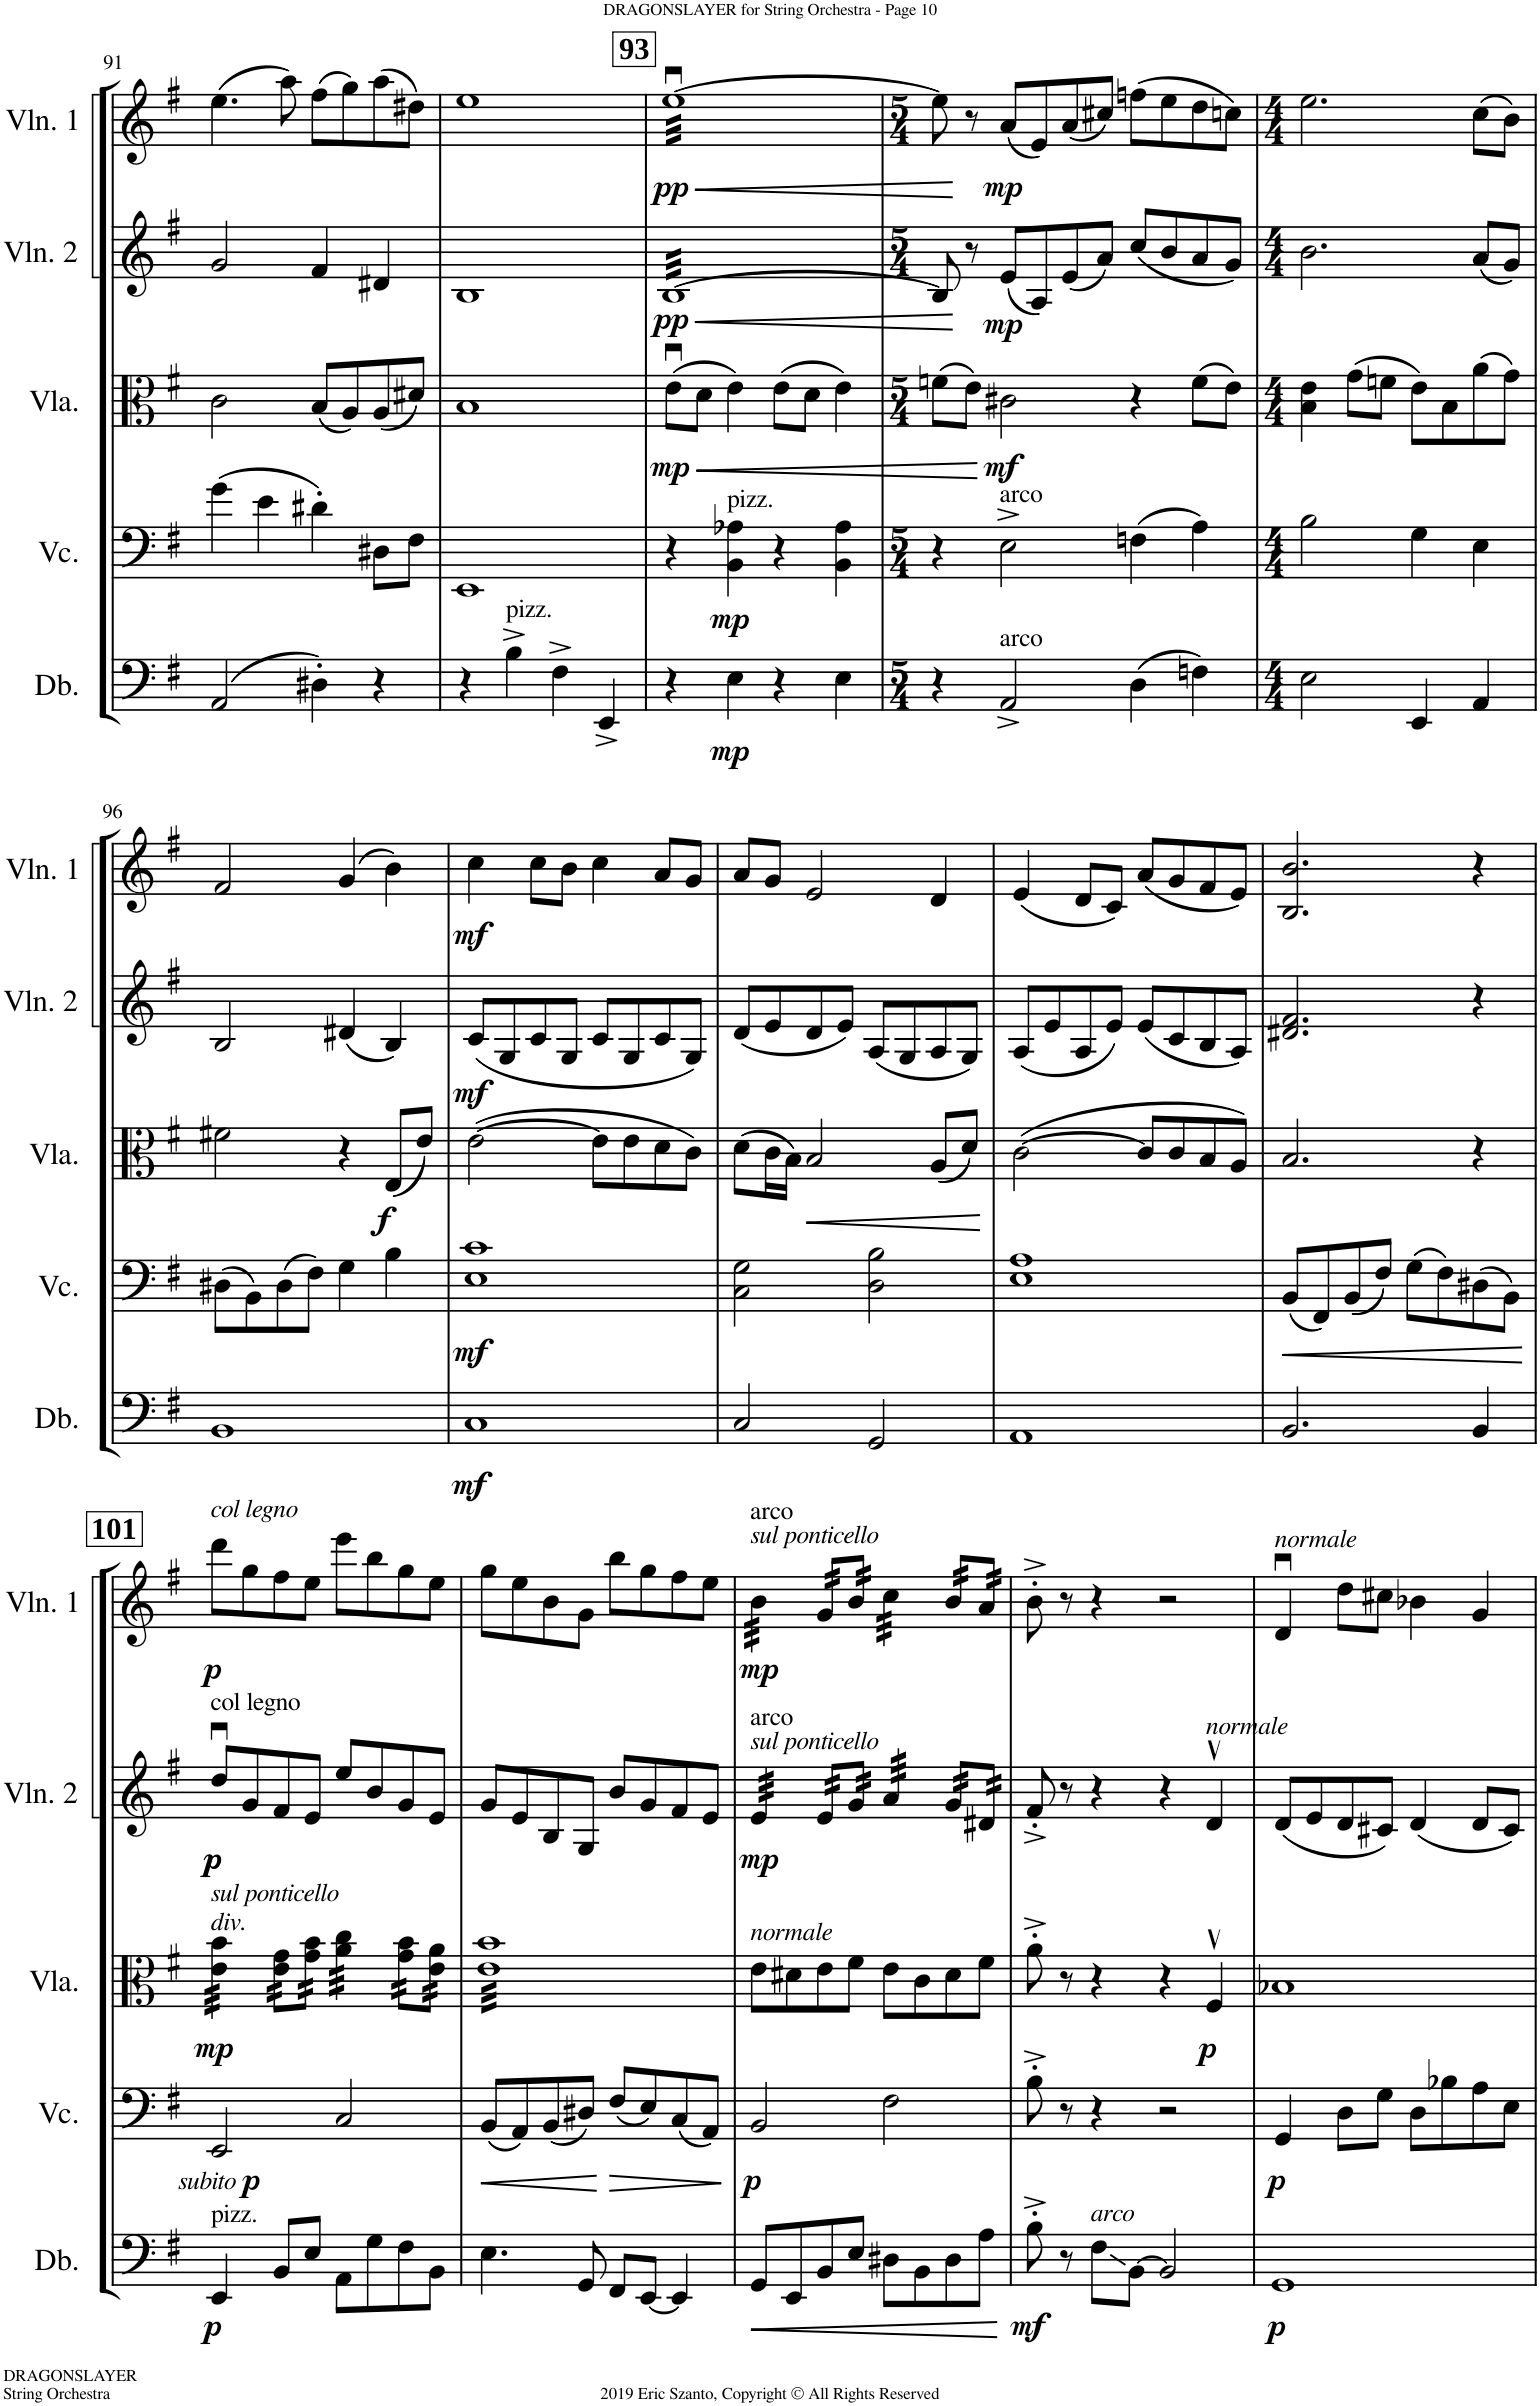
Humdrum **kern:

**kern	**dynam	**kern	**dynam	**kern	**dynam	**kern	**dynam	**kern	**dynam
*part5	*part5	*part4	*part4	*part3	*part3	*part2	*part2	*part1	*part1
*staff5	*staff5	*staff4	*staff4	*staff3	*staff3	*staff2	*staff2	*staff1	*staff1
*I"Double Bass	*	*I"Cello	*	*I"Viola	*	*I"Violin 2	*	*I"Violin 1	*
*I'Db.	*	*	*	*I'Vla.	*	*I'Vln. 2	*	*I'Vln. 1	*
!!LO:PB:g=z
*clefF4	*	*clefF4	*	*clefC3	*	*clefG2	*	*clefG2	*
*Trd7c12	*	*	*	*	*	*	*	*	*
*k[f#]	*	*k[f#]	*	*k[f#]	*	*k[f#]	*	*k[f#]	*
*M4/4	*	*M4/4	*	*M4/4	*	*M4/4	*	*M4/4	*
=91	=91	=91	=91	=91	=91	=91	=91	=91	=91
(2AA/	.	(4g\	.	2c\	.	2g/	.	(4.ee\	.
.	.	4e\	.	.	.	.	.	.	.
.	.	.	.	.	.	.	.	8aa\)	.
4D#X'\)	.	4d#X'\)	.	(8B/L	.	4f#/	.	(8ff#\L	.
.	.	.	.	8A/)	.	.	.	8gg\)	.
4r	.	8D#X\L	.	(8A/	.	4d#X/	.	(8aa\	.
.	.	8F#\J	.	8d#X/J)	.	.	.	8dd#X\J)	.
=92	=92	=92	=92	=92	=92	=92	=92	=92	=92
4r	.	1EE	.	1B	.	1B	.	1ee	.
!LO:TX:a:t=pizz.	!	!	!	!	!	!	!	!	!
4B^\	.	.	.	.	.	.	.	.	.
4F#^\	.	.	.	.	.	.	.	.	.
4EE^/	.	.	.	.	.	.	.	.	.
!!LO:REH:place=s1:a:B:cj:fs=12:t=93
=93	=93	=93	=93	=93	=93	=93	=93	=93	=93
!	!	!	!	!	!LO:DY:b	!	!LO:HP:b	!	!LO:HP:b
!	!	!	!	!	!	!	!LO:DY:n=1:b	!	!LO:DY:n=1:b
*	*	*	*	*	*	*tremolo	*	*	*
*	*	*	*	*	*	*	*	*tremolo	*
4r	.	4r	.	(8eu\L	mp	[>32BLLL	< pp	[32eeuLLL	< pp
.	.	.	.	.	.	32B	.	32eeu	.
.	.	.	.	.	.	32B	.	32eeu	.
.	.	.	.	.	.	32B	.	32eeu	.
!	!	!	!	!	!LO:HP:b	!	!	!	!
.	.	.	.	8d\J	<	32B	.	32eeu	.
.	.	.	.	.	.	32B	.	32eeu	.
.	.	.	.	.	.	32B	.	32eeu	.
.	.	.	.	.	.	32B	.	32eeu	.
!	!	!LO:TX:a:t=pizz.	!	!	!	!	!	!	!
!	!LO:DY:b	!	!LO:DY:b	!	!	!	!	!	!
4E\	mp	4BB\ 4A-X\	mp	4e\)	.	32B	.	32eeu	.
.	.	.	.	.	.	32B	.	32eeu	.
.	.	.	.	.	.	32B	.	32eeu	.
.	.	.	.	.	.	32B	.	32eeu	.
.	.	.	.	.	.	32B	.	32eeu	.
.	.	.	.	.	.	32B	.	32eeu	.
.	.	.	.	.	.	32B	.	32eeu	.
.	.	.	.	.	.	32B	.	32eeu	.
4r	.	4r	.	(8e\L	.	32B	.	32eeu	.
.	.	.	.	.	.	32B	.	32eeu	.
.	.	.	.	.	.	32B	.	32eeu	.
.	.	.	.	.	.	32B	.	32eeu	.
.	.	.	.	8d\J	.	32B	.	32eeu	.
.	.	.	.	.	.	32B	.	32eeu	.
.	.	.	.	.	.	32B	.	32eeu	.
.	.	.	.	.	.	32B	.	32eeu	.
4E\	.	4BB\ 4A-\	.	4e\)	.	32B	.	32eeu	.
.	.	.	.	.	.	32B	.	32eeu	.
.	.	.	.	.	.	32B	.	32eeu	.
.	.	.	.	.	.	32B	.	32eeu	.
.	.	.	.	.	.	32B	.	32eeu	.
.	.	.	.	.	.	32B	.	32eeu	.
.	.	.	.	.	.	32B	.	32eeu	.
.	.	.	.	.	.	32BJJJ	.	32eeuJJJ	.
*	*	*	*	*	*	*	*	*Xtremolo	*
*	*	*	*	*	*	*Xtremolo	*	*	*
=94	=94	=94	=94	=94	=94	=94	=94	=94	=94
*M5/4	*	*M5/4	*	*M5/4	*	*M5/4	*	*M5/4	*
4r	.	4r	.	(8fn\L	.	8B/]	.	8ee\]	.
.	.	.	.	8e\J)	.	8r	[	8r	[
!	!	!LO:TX:a:t=arco	!	!	!	!	!	!	!
!LO:TX:a:t=arco	!	!	!	!	!	!	!	!	!
!	!	!	!	!	!LO:DY:n=1:b	!	!LO:DY:b	!	!LO:DY:b
2AA^/	.	2E^\	.	2c#X\	[ mf	(8e/L	mp	(8a/L	mp
.	.	.	.	.	.	8A/)	.	8e/)	.
.	.	.	.	.	.	(8e/	.	(8a/	.
.	.	.	.	.	.	8a/J)	.	8cc#X/J)	.
(4D\	.	(4Fn\	.	4r	.	(8cc/L	.	(8ffn\L	.
.	.	.	.	.	.	8b/	.	8ee\	.
4Fn\)	.	4A\)	.	(8f\L	.	8a/	.	8dd\	.
.	.	.	.	8e\J)	.	8g/J)	.	8ccn\J)	.
=95	=95	=95	=95	=95	=95	=95	=95	=95	=95
*M4/4	*	*M4/4	*	*M4/4	*	*M4/4	*	*M4/4	*
2E\	.	2B\	.	4B\ 4e\	.	2.b\	.	2.ee\	.
.	.	.	.	(8g\L	.	.	.	.	.
.	.	.	.	8fn\J	.	.	.	.	.
4EE/	.	4G\	.	8e\L)	.	.	.	.	.
.	.	.	.	8B\	.	.	.	.	.
4AA/	.	4E\	.	(8a\	.	(8a/L	.	(8cc\L	.
.	.	.	.	8g\J)	.	8g/J)	.	8b\J)	.
!!LO:LB:g=z
=96	=96	=96	=96	=96	=96	=96	=96	=96	=96
1BB	.	(8D#X\L	.	2f#X\	.	2B/	.	2f#/	.
.	.	8BB\)	.	.	.	.	.	.	.
.	.	(8D#\	.	.	.	.	.	.	.
.	.	8F#\J)	.	.	.	.	.	.	.
.	.	4G\	.	4r	.	(4d#X/	.	(4g/	.
!	!	!	!	!	!LO:DY:b	!	!	!	!
.	.	4B\	.	(8E/L	f	4B/)	.	4b\)	.
.	.	.	.	8e/J)	.	.	.	.	.
=97	=97	=97	=97	=97	=97	=97	=97	=97	=97
!	!LO:DY:b	!	!LO:DY:b	!	!	!	!LO:DY:b	!	!LO:DY:b
1C	mf	1E 1c	mf	([2e\	.	(8c/L	mf	4cc\	mf
.	.	.	.	.	.	8G/	.	.	.
.	.	.	.	.	.	8c/	.	8cc\L	.
.	.	.	.	.	.	8G/J	.	8b\J	.
.	.	.	.	8e\L]	.	8c/L	.	4cc\	.
.	.	.	.	8e\	.	8G/	.	.	.
.	.	.	.	8d\	.	8c/	.	8a/L	.
.	.	.	.	8c\J)	.	8G/J)	.	8g/J	.
=98	=98	=98	=98	=98	=98	=98	=98	=98	=98
2C/	.	2C\ 2G\	.	(8d\L	.	(8d/L	.	8a/L	.
.	.	.	.	16c\L	.	8e/	.	8g/J	.
.	.	.	.	16B\JJ)	.	.	.	.	.
!	!	!	!	!	!LO:HP:b	!	!	!	!
.	.	.	.	2B/	<	8d/	.	2e/	.
.	.	.	.	.	.	8e/J)	.	.	.
2GG/	.	2D\ 2B\	.	.	.	(8A/L	.	.	.
.	.	.	.	.	.	8G/	.	.	.
.	.	.	.	(8A/L	.	8A/	.	4d/	.
.	.	.	.	8d/J)	.	8G/J)	.	.	.
.	.	.	.	.	[	.	.	.	.
=99	=99	=99	=99	=99	=99	=99	=99	=99	=99
1AA	.	1E 1A	.	([2c\	.	(8A/L	.	(4e/	.
.	.	.	.	.	.	8e/	.	.	.
.	.	.	.	.	.	8A/	.	8d/L	.
.	.	.	.	.	.	8e/J)	.	8c/J)	.
.	.	.	.	8c/L]	.	(8e/L	.	(8a/L	.
.	.	.	.	8c/	.	8c/	.	8g/	.
.	.	.	.	8B/	.	8B/	.	8f#/	.
.	.	.	.	8A/J)	.	8A/J)	.	8e/J)	.
=100	=100	=100	=100	=100	=100	=100	=100	=100	=100
!	!	!	!LO:HP:b	!	!	!	!	!	!
2.BB/	.	(8BB/L	<	2.B/	.	2.d#X/ 2.f#/	.	2.B/ 2.b/	.
.	.	8FF#/)	.	.	.	.	.	.	.
.	.	(8BB/	.	.	.	.	.	.	.
.	.	8F#/J)	.	.	.	.	.	.	.
.	.	(8G\L	.	.	.	.	.	.	.
.	.	8F#\)	.	.	.	.	.	.	.
4BB/	.	(8D#X\	.	4r	.	4r	.	4r	.
.	.	8BB\J)	.	.	.	.	.	.	.
.	.	.	[	.	.	.	.	.	.
!!LO:LB:g=z
!!LO:REH:place=s1:a:B:cj:fs=12:t=101
=101	=101	=101	=101	=101	=101	=101	=101	=101	=101
!	!	!	!	!	!	!	!	!LO:TX:a:i:t=col legno	!
!	!	!	!	!	!	!LO:TX:a:t=col legno	!	!	!
!	!	!	!	!LO:TX:a:i:t=div.	!	!	!	!	!
!	!	!	!	!LO:TX:a:i:t=sul ponticello	!	!	!	!	!
!LO:TX:a:t=pizz.	!	!	!	!	!	!	!	!	!
!	!LO:DY:b	!	!LO:DY:b	!	!	!	!	!	!
!	!	!	!LO:DY:n=1:b	!	!LO:DY:b	!	!LO:DY:b	!	!
!	!	!	!	!	!	!	!LO:DY:n=1:b	!	!LO:DY:b
*	*	*	*	*tremolo	*	*	*	*	*
4EE/	p	2EE/	other-dynamics p	32e\ 32b\LLL	mp	8dd'u/L	p p	8ddd'\L	p
.	.	.	.	32e\ 32b\	.	.	.	.	.
.	.	.	.	32e\ 32b\	.	.	.	.	.
.	.	.	.	32e\ 32b\	.	.	.	.	.
.	.	.	.	32e\ 32b\	.	8g'/	.	8gg'\	.
.	.	.	.	32e\ 32b\	.	.	.	.	.
.	.	.	.	32e\ 32b\	.	.	.	.	.
.	.	.	.	32e\ 32b\JJJ	.	.	.	.	.
8BB/L	.	.	.	32e\ 32g\LLL	.	8f#'/	.	8ff#'\	.
.	.	.	.	32e\ 32g\	.	.	.	.	.
.	.	.	.	32e\ 32g\	.	.	.	.	.
.	.	.	.	32e\ 32g\	.	.	.	.	.
8E/J	.	.	.	32g\ 32b\	.	8e'/J	.	8ee'\J	.
.	.	.	.	32g\ 32b\	.	.	.	.	.
.	.	.	.	32g\ 32b\	.	.	.	.	.
.	.	.	.	32g\ 32b\JJJ	.	.	.	.	.
8AA\L	.	2C/	.	32a\ 32cc\LLL	.	8ee'/L	.	8eee'\L	.
.	.	.	.	32a\ 32cc\	.	.	.	.	.
.	.	.	.	32a\ 32cc\	.	.	.	.	.
.	.	.	.	32a\ 32cc\	.	.	.	.	.
8G\	.	.	.	32a\ 32cc\	.	8b'/	.	8bb'\	.
.	.	.	.	32a\ 32cc\	.	.	.	.	.
.	.	.	.	32a\ 32cc\	.	.	.	.	.
.	.	.	.	32a\ 32cc\JJJ	.	.	.	.	.
8F#\	.	.	.	32g\ 32b\LLL	.	8g'/	.	8gg'\	.
.	.	.	.	32g\ 32b\	.	.	.	.	.
.	.	.	.	32g\ 32b\	.	.	.	.	.
.	.	.	.	32g\ 32b\	.	.	.	.	.
8BB\J	.	.	.	32e\ 32a\	.	8e'/J	.	8ee'\J	.
.	.	.	.	32e\ 32a\	.	.	.	.	.
.	.	.	.	32e\ 32a\	.	.	.	.	.
.	.	.	.	32e\ 32a\JJJ	.	.	.	.	.
=102	=102	=102	=102	=102	=102	=102	=102	=102	=102
!	!	!	!LO:HP:b	!	!	!	!	!	!
4.E\	.	(8BB/L	<	32e 32bLLL	.	8g'/L	.	8gg'\L	.
.	.	.	.	32e 32b	.	.	.	.	.
.	.	.	.	32e 32b	.	.	.	.	.
.	.	.	.	32e 32b	.	.	.	.	.
.	.	8AA/)	.	32e 32b	.	8e'/	.	8ee'\	.
.	.	.	.	32e 32b	.	.	.	.	.
.	.	.	.	32e 32b	.	.	.	.	.
.	.	.	.	32e 32b	.	.	.	.	.
.	.	(8BB/	.	32e 32b	.	8B'/	.	8b'\	.
.	.	.	.	32e 32b	.	.	.	.	.
.	.	.	.	32e 32b	.	.	.	.	.
.	.	.	.	32e 32b	.	.	.	.	.
8GG/	.	8D#X/J)	.	32e 32b	.	8G'/J	.	8g'\J	.
.	.	.	.	32e 32b	.	.	.	.	.
.	.	.	.	32e 32b	.	.	.	.	.
.	.	.	.	32e 32b	.	.	.	.	.
!	!	!	!LO:HP:n=1:b	!	!	!	!	!	!
8FF#/L	.	(8F#/L	[ >	32e 32b	.	8b'/L	.	8bb'\L	.
.	.	.	.	32e 32b	.	.	.	.	.
.	.	.	.	32e 32b	.	.	.	.	.
.	.	.	.	32e 32b	.	.	.	.	.
[8EE/J	.	8E/)	.	32e 32b	.	8g'/	.	8gg'\	.
.	.	.	.	32e 32b	.	.	.	.	.
.	.	.	.	32e 32b	.	.	.	.	.
.	.	.	.	32e 32b	.	.	.	.	.
4EE/]	.	(8C/	.	32e 32b	.	8f#'/	.	8ff#'\	.
.	.	.	.	32e 32b	.	.	.	.	.
.	.	.	.	32e 32b	.	.	.	.	.
.	.	.	.	32e 32b	.	.	.	.	.
.	.	8AA/J)	.	32e 32b	.	8e'/J	.	8ee'\J	.
.	.	.	.	32e 32b	.	.	.	.	.
.	.	.	.	32e 32b	.	.	.	.	.
.	.	.	.	32e 32bJJJ	.	.	.	.	.
*	*	*	*	*Xtremolo	*	*	*	*	*
.	.	.	]	.	.	.	.	.	.
=103	=103	=103	=103	=103	=103	=103	=103	=103	=103
!	!	!	!	!	!	!	!	!LO:TX:a:i:t=sul ponticello	!
!	!	!	!	!	!	!	!	!LO:TX:a:t=arco	!
!	!	!	!	!	!	!LO:TX:a:i:t=sul ponticello	!	!	!
!	!	!	!	!	!	!LO:TX:a:t=arco	!	!	!
!	!	!	!	!LO:TX:a:i:t=normale	!	!	!	!	!
!	!LO:HP:b	!	!LO:DY:b	!	!	!	!LO:DY:b	!	!LO:DY:b
*	*	*	*	*	*	*tremolo	*	*	*
*	*	*	*	*	*	*	*	*tremolo	*
8GG/L	<	2BB/	p	8e'\L	.	32e/LLL	mp	32b\LLL	mp
.	.	.	.	.	.	32e/	.	32b\	.
.	.	.	.	.	.	32e/	.	32b\	.
.	.	.	.	.	.	32e/	.	32b\	.
8EE/	.	.	.	8d#X'\	.	32e/	.	32b\	.
.	.	.	.	.	.	32e/	.	32b\	.
.	.	.	.	.	.	32e/	.	32b\	.
.	.	.	.	.	.	32e/JJJ	.	32b\JJJ	.
8BB/	.	.	.	8e'\	.	32e/LLL	.	32g/LLL	.
.	.	.	.	.	.	32e/	.	32g/	.
.	.	.	.	.	.	32e/	.	32g/	.
.	.	.	.	.	.	32e/	.	32g/	.
8E/J	.	.	.	8f#'\J	.	32g/	.	32b/	.
.	.	.	.	.	.	32g/	.	32b/	.
.	.	.	.	.	.	32g/	.	32b/	.
.	.	.	.	.	.	32g/JJJ	.	32b/JJJ	.
8D#X\L	.	2F#\	.	8e'\L	.	32a/LLL	.	32cc\LLL	.
.	.	.	.	.	.	32a/	.	32cc\	.
.	.	.	.	.	.	32a/	.	32cc\	.
.	.	.	.	.	.	32a/	.	32cc\	.
8BB\	.	.	.	8c'\	.	32a/	.	32cc\	.
.	.	.	.	.	.	32a/	.	32cc\	.
.	.	.	.	.	.	32a/	.	32cc\	.
.	.	.	.	.	.	32a/JJJ	.	32cc\JJJ	.
8D#\	.	.	.	8d#'\	.	32g/LLL	.	32b/LLL	.
.	.	.	.	.	.	32g/	.	32b/	.
.	.	.	.	.	.	32g/	.	32b/	.
.	.	.	.	.	.	32g/	.	32b/	.
8A\J	.	.	.	8f#'\J	.	32d#X/	.	32a/	.
.	.	.	.	.	.	32d#X/	.	32a/	.
.	.	.	.	.	.	32d#X/	.	32a/	.
.	.	.	.	.	.	32d#X/JJJ	.	32a/JJJ	.
*	*	*	*	*	*	*	*	*Xtremolo	*
*	*	*	*	*	*	*Xtremolo	*	*	*
.	[	.	.	.	.	.	.	.	.
=104	=104	=104	=104	=104	=104	=104	=104	=104	=104
!	!LO:DY:b	!	!	!	!	!	!	!	!
8B'^\	mf	8B'^\	.	8a'^\	.	8f#'^/	.	8b'^\	.
8r	.	8r	.	8r	.	8r	.	8r	.
!LO:TX:a:i:t=arco	!	!	!	!	!	!	!	!	!
8F#\L	.	4r	.	4r	.	4r	.	4r	.
[8BB\J	.	.	.	.	.	.	.	.	.
2BB/]	.	2r	.	4r	.	4r	.	2r	.
!	!	!	!	!	!	!LO:TX:a:i:t=normale	!	!	!
!	!	!	!	!	!LO:DY:b	!	!	!	!
.	.	.	.	4F#v/	p	4dv/	.	.	.
=105	=105	=105	=105	=105	=105	=105	=105	=105	=105
!	!	!	!	!	!	!	!	!LO:TX:a:i:t=normale	!
!	!LO:DY:b	!	!LO:DY:b	!	!	!	!	!	!
1GG	p	4GG/	p	1B-X	.	(8d/L	.	4du/	.
.	.	.	.	.	.	8e/	.	.	.
.	.	8D\L	.	.	.	8d/	.	8dd\L	.
.	.	8G\J	.	.	.	8c#X/J)	.	8cc#X\J	.
.	.	8D\L	.	.	.	(4d/	.	4b-X\	.
.	.	8B-X\	.	.	.	.	.	.	.
.	.	8A\	.	.	.	8d/L	.	4g/	.
.	.	8E\J	.	.	.	8c#/J)	.	.	.
=	=	=	=	=	=	=	=	=	=
*-	*-	*-	*-	*-	*-	*-	*-	*-	*-
